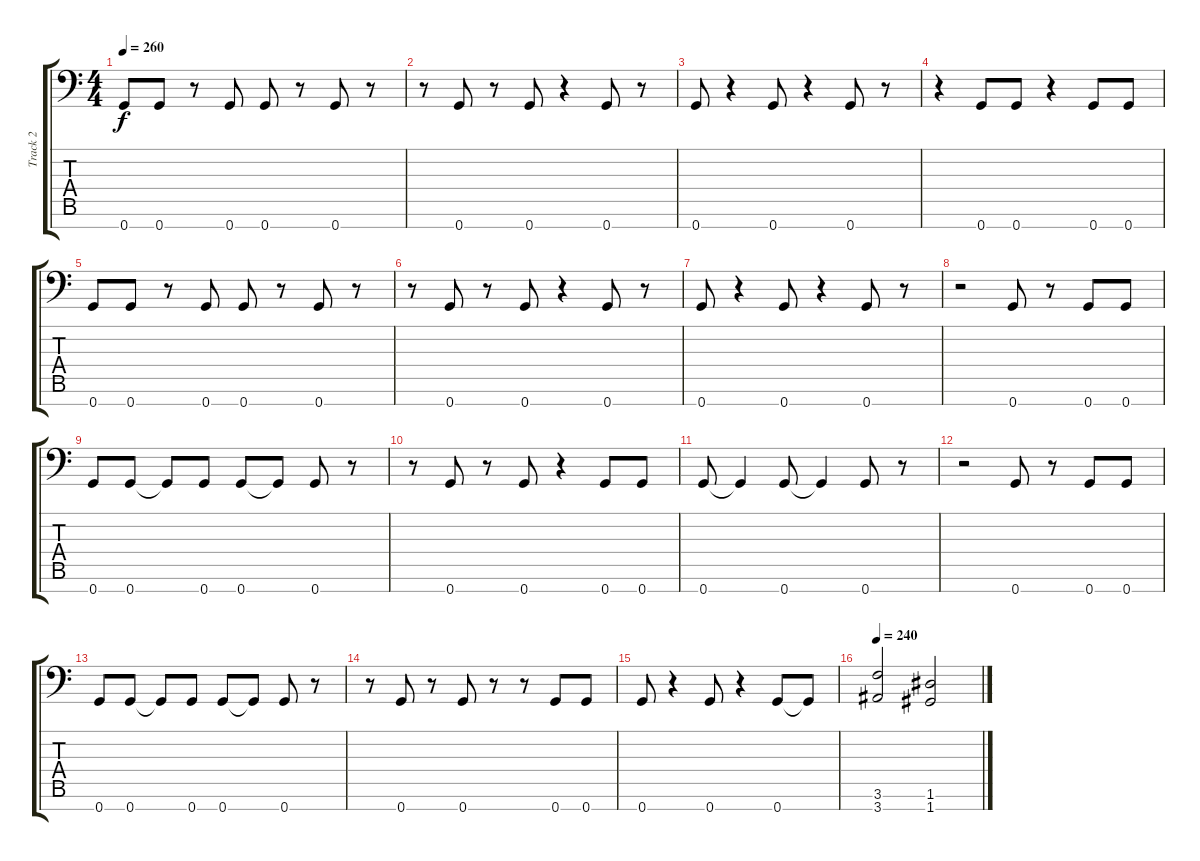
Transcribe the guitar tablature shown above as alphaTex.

\track ("Track 2" "Track 2") {instrument acousticguitarsteel}
\staff {score tabs}
\tuning (D4 A3 E3 C3 G2 D2 G1) {hide}
\ts (4 4)
\tempo 260
\clef f4
\ks c
0.7.8{dy f} 0.7.8 r.8 0.7.8 0.7.8 r.8 0.7.8 r.8 |
r.8 0.7.8 r.8 0.7.8 r.4 0.7.8 r.8 |
0.7.8 r.4 0.7.8 r.4 0.7.8 r.8 |
r.4 0.7.8 0.7.8 r.4 0.7.8 0.7.8 |
0.7.8 0.7.8 r.8 0.7.8 0.7.8 r.8 0.7.8 r.8 |
r.8 0.7.8 r.8 0.7.8 r.4 0.7.8 r.8 |
0.7.8 r.4 0.7.8 r.4 0.7.8 r.8 |
r.2 0.7.8 r.8 0.7.8 0.7.8 |
0.7.8 0.7.8 0.7{t}.8 0.7.8 0.7.8 0.7{t}.8 0.7.8 r.8 |
r.8 0.7.8 r.8 0.7.8 r.4 0.7.8 0.7.8 |
0.7.8 0.7{t}.4 0.7.8 0.7{t}.4 0.7.8 r.8 |
r.2 0.7.8 r.8 0.7.8 0.7.8 |
0.7.8 0.7.8 0.7{t}.8 0.7.8 0.7.8 0.7{t}.8 0.7.8 r.8 |
r.8 0.7.8 r.8 0.7.8 r.8 r.8 0.7.8 0.7.8 |
0.7.8 r.4 0.7.8 r.4 0.7.8 0.7{t}.8 |
\tempo 240
(3.6 3.7).2 (1.6 1.7).2
